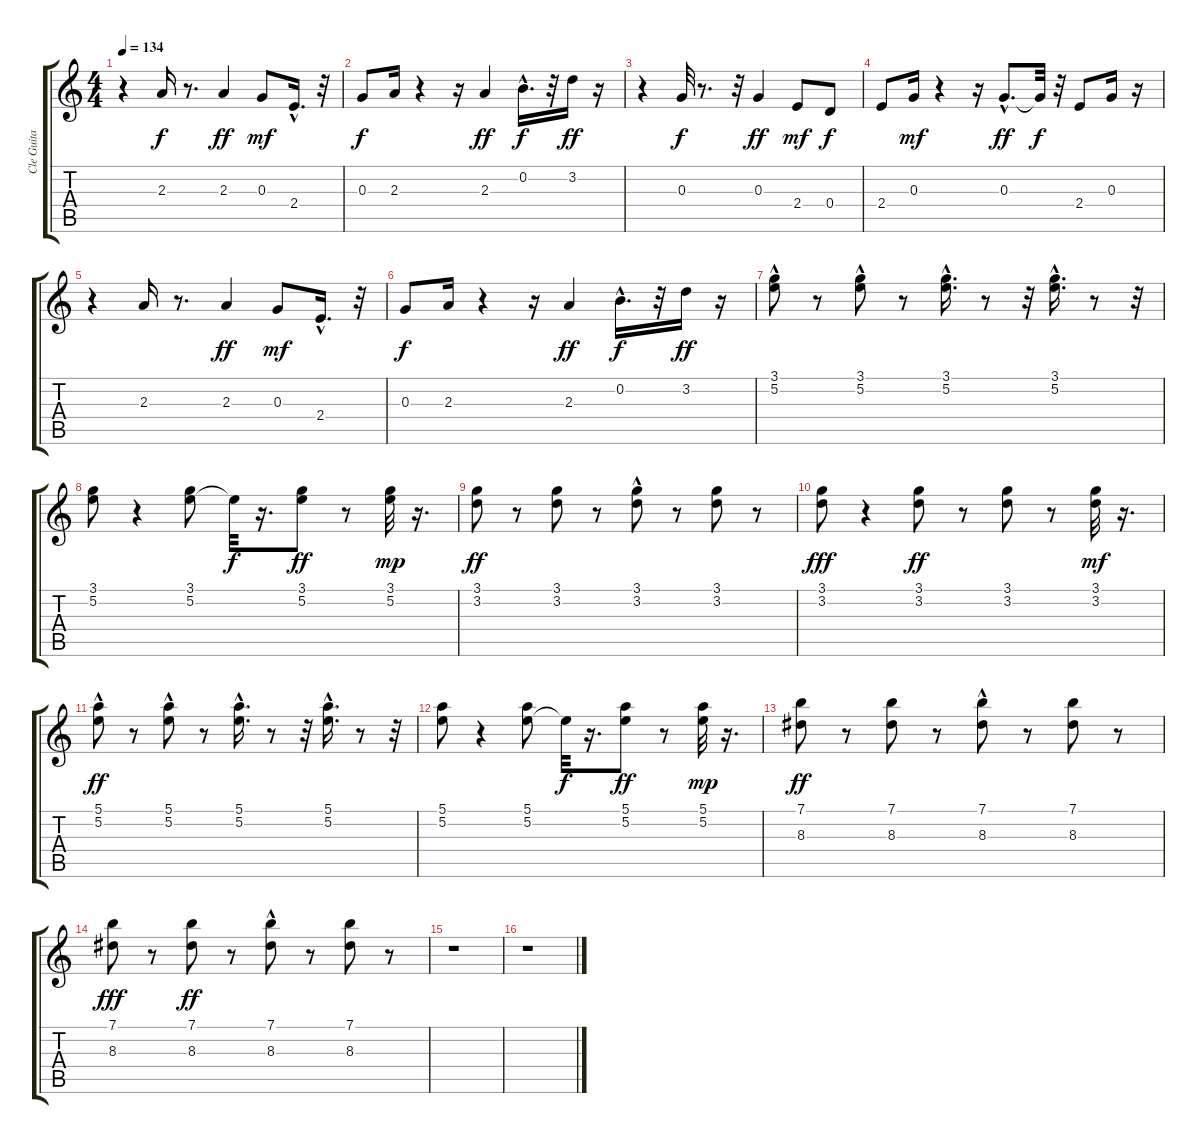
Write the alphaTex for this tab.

\track ("Cle Guita" "Cle Guita") {instrument electricguitarclean}
\staff {score tabs}
\tuning (E4 B3 G3 D3 A2 E2) {hide}
\ts (4 4)
\tempo 134
\clef g2
\ks c
r.4{dy f} 2.3.16 r.8{d} 2.3.4{dy ff} 0.3.8{dy mf} 2.4{hac}.16{d} r.32 |
0.3.8{dy f} 2.3.16 r.4 r.16 2.3.4{dy ff} 0.2{hac}.16{d dy f} r.32 3.2.16{dy ff} r.16 |
r.4 0.3.32{dy f} r.8{d} r.32 0.3.4{dy ff} 2.4.8{dy mf} 0.4.8{dy f} |
2.4.8 0.3.16{dy mf} r.4 r.16 0.3{hac}.8{d dy ff} 0.3{t}.32{dy f} r.32 2.4.8 0.3.16 r.16 |
r.4 2.3.16 r.8{d} 2.3.4{dy ff} 0.3.8{dy mf} 2.4{hac}.16{d} r.32 |
0.3.8{dy f} 2.3.16 r.4 r.16 2.3.4{dy ff} 0.2{hac}.16{d dy f} r.32 3.2.16{dy ff} r.16 |
(3.1 5.2{hac}).8 r.8 (3.1 5.2{hac}).8 r.8 (3.1{hac} 5.2{hac}).16{d} r.8 r.32 (3.1{hac} 5.2{hac}).16{d} r.8 r.32 |
(3.1 5.2).8 r.4 (3.1 5.2).8 5.2{t}.32{dy f} r.16{d} (3.1 5.2).8{dy ff} r.8 (3.1 5.2).32{dy mp} r.16{d} |
(3.1 3.2).8{dy ff} r.8 (3.1 3.2).8 r.8 (3.1{hac} 3.2).8 r.8 (3.1 3.2).8 r.8 |
(3.1 3.2).8{dy fff} r.4 (3.1 3.2).8{dy ff} r.8 (3.1 3.2).8 r.8 (3.1 3.2).32{dy mf} r.16{d} |
(5.1 5.2{hac}).8{dy ff} r.8 (5.1 5.2{hac}).8 r.8 (5.1{hac} 5.2{hac}).16{d} r.8 r.32 (5.1{hac} 5.2{hac}).16{d} r.8 r.32 |
(5.1 5.2).8 r.4 (5.1 5.2).8 5.2{t}.32{dy f} r.16{d} (5.1 5.2).8{dy ff} r.8 (5.1 5.2).32{dy mp} r.16{d} |
(7.1 8.3).8{dy ff} r.8 (7.1 8.3).8 r.8 (7.1{hac} 8.3).8 r.8 (7.1 8.3).8 r.8 |
(7.1 8.3).8{dy fff} r.8 (7.1 8.3).8{dy ff} r.8 (7.1{hac} 8.3).8 r.8 (7.1 8.3).8 r.8 |
r.1 |
r.1
